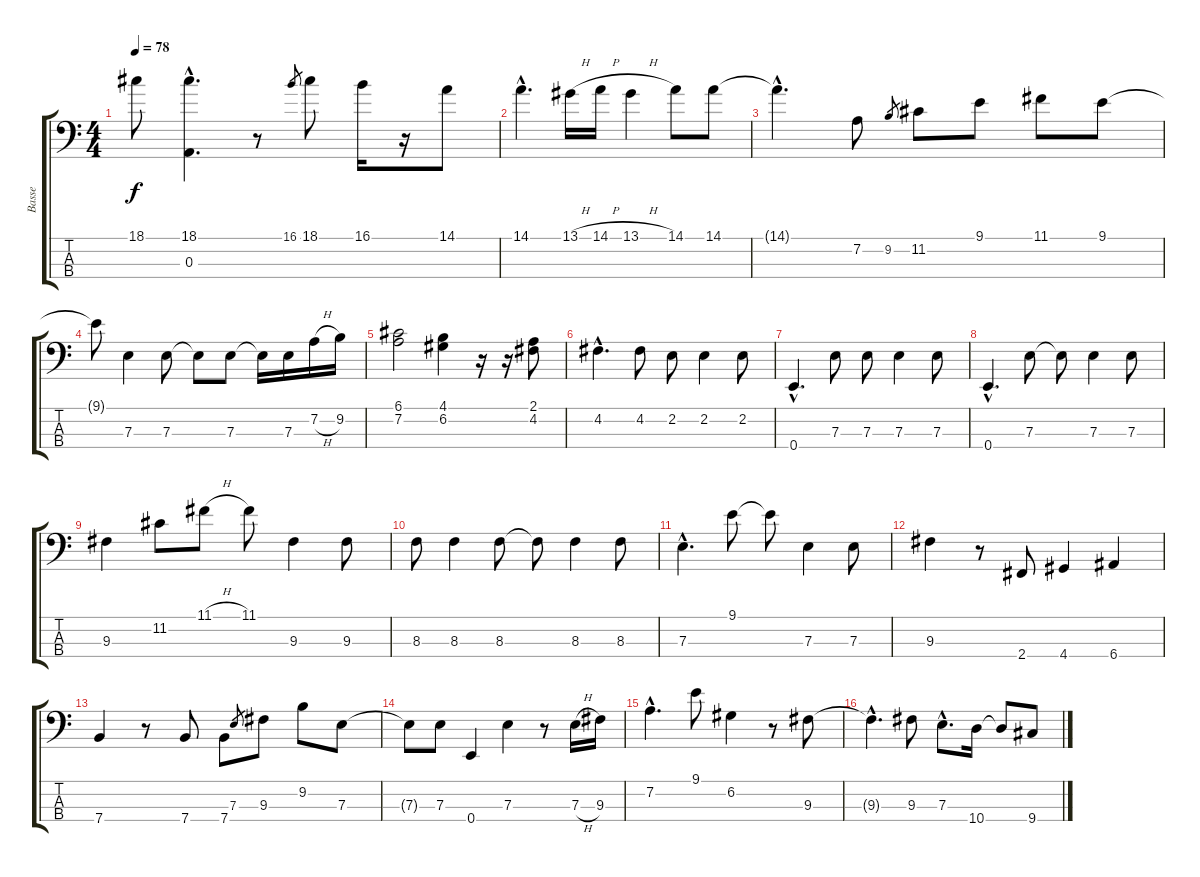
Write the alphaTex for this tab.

\track ("Basse" "Basse") {instrument acousticbass}
\staff {score tabs}
\tuning (G2 D2 A1 E1) {hide}
\ts (4 4)
\tempo 78
\clef f4
\ks c
18.1.8{dy f} (18.1{hac} 0.3{hac}).4{d} r.8 16.1.8{gr} 18.1.8 16.1.16 r.16 14.1.8 |
14.1{hac}.4{d} 13.1{h}.16 14.1{h}.16 13.1{h}.4 14.1.8 14.1.8 |
14.1{hac t}.4{d} 7.2.8 9.2.8{gr} 11.2.8 9.1.8 11.1.8 9.1.8 |
9.1{t}.8 7.3.4 7.3.8 7.3{t}.8 7.3.8 7.3{t}.16 7.3.16 7.2{h}.16 9.2.16 |
(6.1 7.2).2 (4.1 6.2).4 r.16 r.16 (2.1 4.2).8 |
4.2{hac}.4{d} 4.2.8 2.2.8 2.2.4 2.2.8 |
0.4{hac}.4{d} 7.3.8 7.3.8 7.3.4 7.3.8 |
0.4{hac}.4{d} 7.3.8 7.3{t}.8 7.3.4 7.3.8 |
9.3.4 11.2.8 11.1{h}.8 11.1.8 9.3.4 9.3.8 |
8.3.8 8.3.4 8.3.8 8.3{t}.8 8.3.4 8.3.8 |
7.3{hac}.4{d} 9.1.8 9.1{t}.8 7.3.4 7.3.8 |
9.3.4 r.8 2.4.8 4.4.4 6.4.4 |
7.4.4 r.8 7.4.8 7.4.8 7.3.8{gr} 9.3.8 9.2.8 7.3.8 |
7.3{t}.8 7.3.8 0.4.4 7.3.4 r.8 7.3{h}.16 9.3.16 |
7.2{hac}.4{d} 9.1.8 6.2.4 r.8 9.3.8 |
9.3{hac t}.4{d} 9.3.8 7.3{hac}.8{d} 10.4.16 10.4{t}.8 9.4.8
